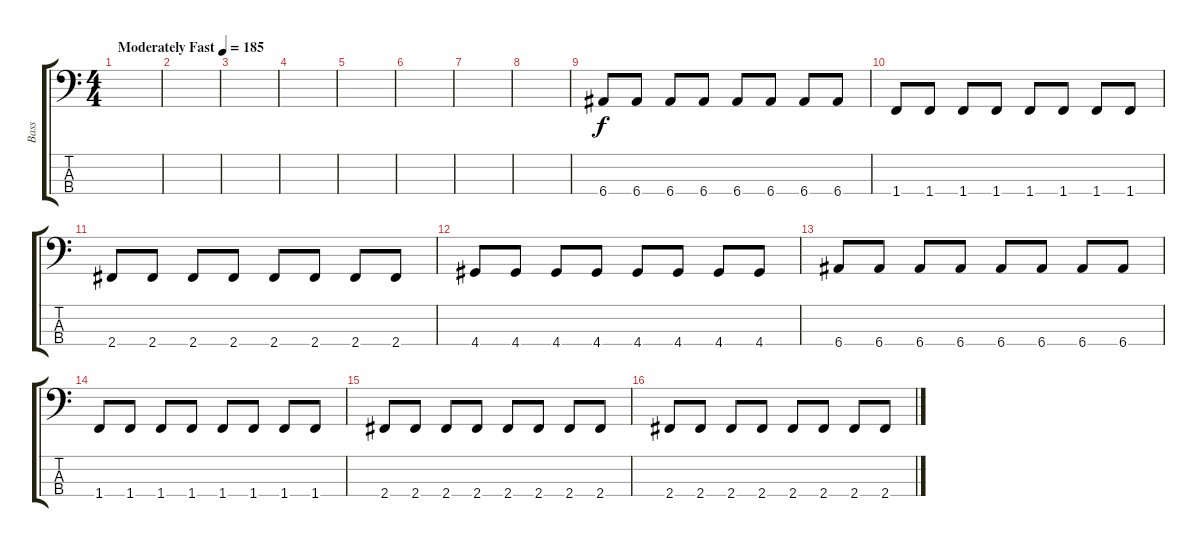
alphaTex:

\track ("Bass" "Bass") {instrument synthbass1}
\staff {score tabs}
\tuning (G2 D2 A1 E1) {hide}
\ts (4 4)
\tempo (185 "Moderately Fast")
\clef f4
\ks c
|
|
|
|
|
|
|
|
6.4.8 6.4.8 6.4.8 6.4.8 6.4.8 6.4.8 6.4.8 6.4.8 |
1.4.8 1.4.8 1.4.8 1.4.8 1.4.8 1.4.8 1.4.8 1.4.8 |
2.4.8 2.4.8 2.4.8 2.4.8 2.4.8 2.4.8 2.4.8 2.4.8 |
4.4.8 4.4.8 4.4.8 4.4.8 4.4.8 4.4.8 4.4.8 4.4.8 |
6.4.8 6.4.8 6.4.8 6.4.8 6.4.8 6.4.8 6.4.8 6.4.8 |
1.4.8 1.4.8 1.4.8 1.4.8 1.4.8 1.4.8 1.4.8 1.4.8 |
2.4.8 2.4.8 2.4.8 2.4.8 2.4.8 2.4.8 2.4.8 2.4.8 |
2.4.8 2.4.8 2.4.8 2.4.8 2.4.8 2.4.8 2.4.8 2.4.8
